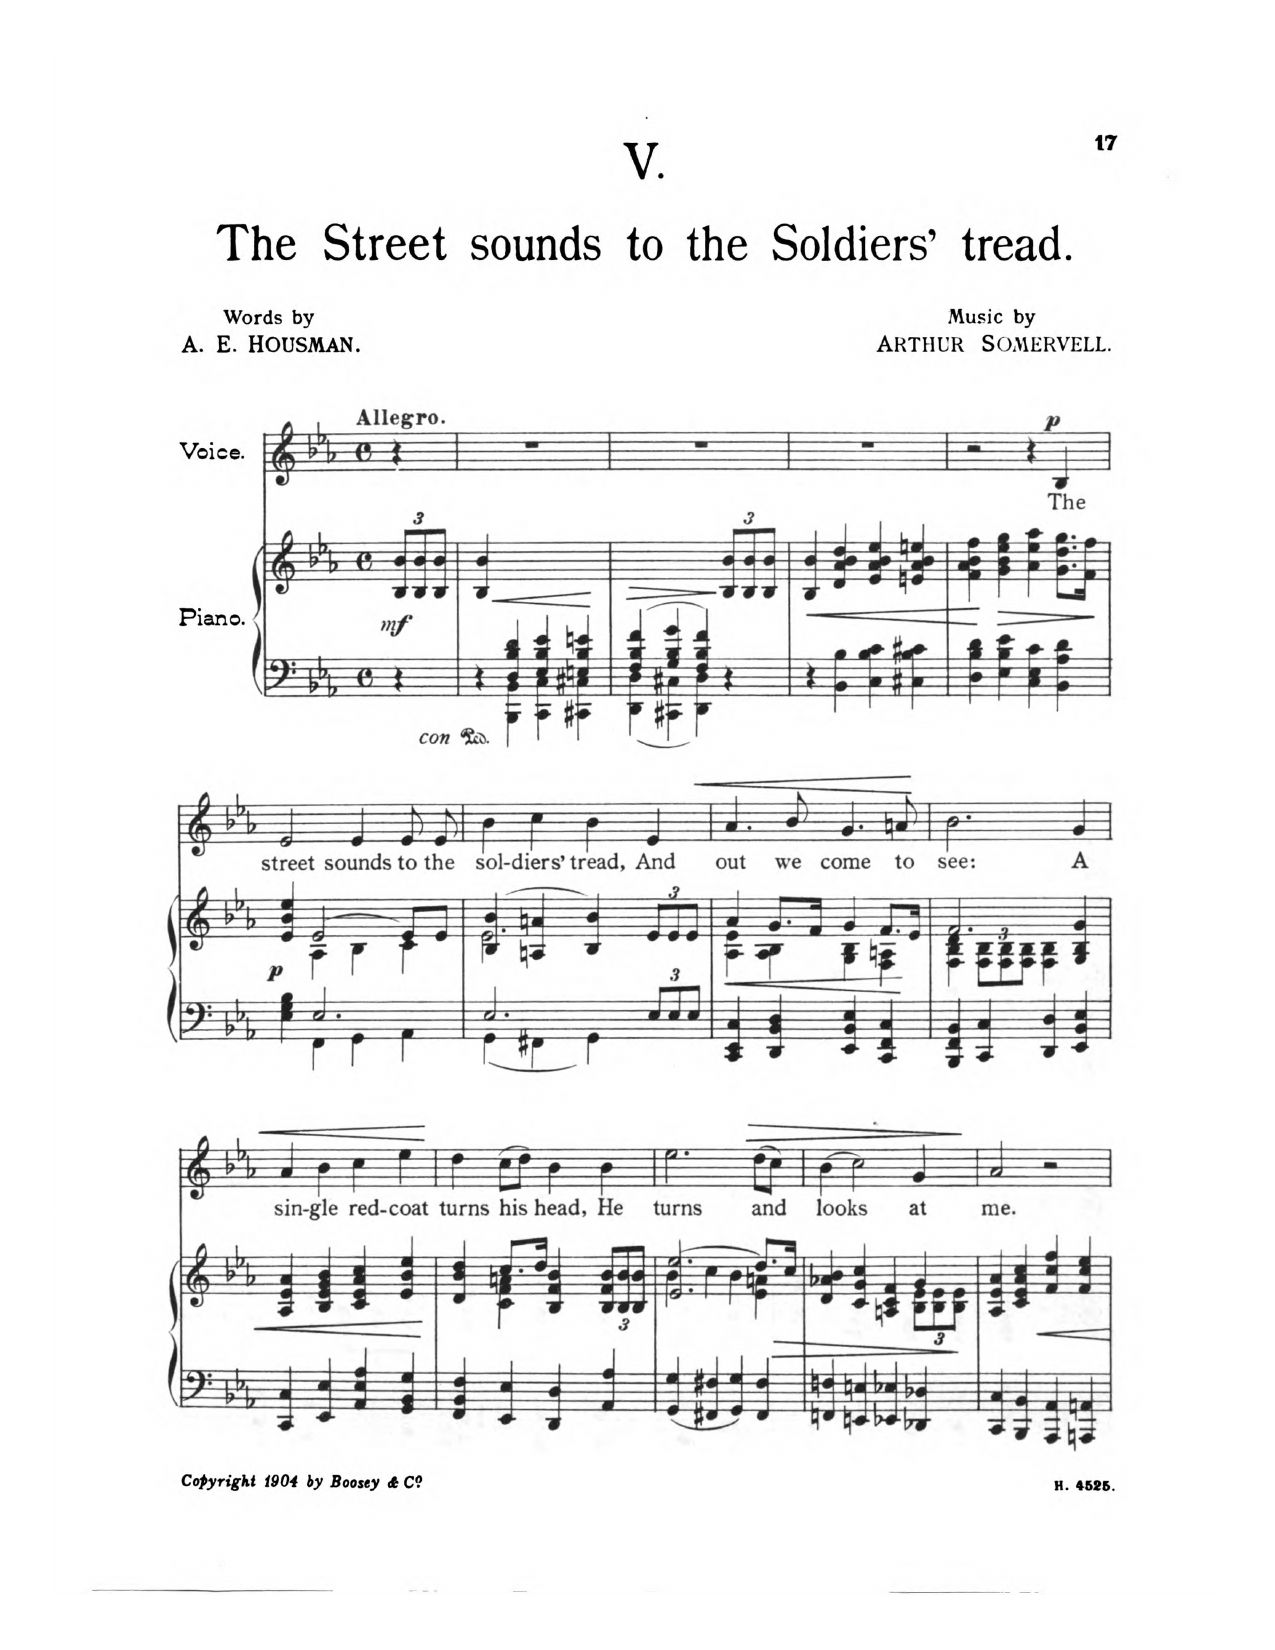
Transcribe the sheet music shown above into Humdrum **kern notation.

**kern	**kern	**dynam	**kern	**text	**dynam
*part2	*part2	*part2	*part1	*part1	*part1
*staff3	*staff2	*staff2/3	*staff1	*staff1	*staff1
*I"Piano	*	*	*I"Voice	*	*
*I'Pno	*	*	*	*	*
*clefF4	*clefG2	*	*clefG2	*	*
*k[b-e-a-]	*k[b-e-a-]	*	*k[b-e-a-]	*	*
*M4/4	*M4/4	*	*M4/4	*	*
*met(c)	*met(c)	*	*met(c)	*	*
*	*Xbrackettup	*	*	*	*
=	=	=	=	=	=
!	!	!	!LO:TX:a:B:t=Allegro	!	!
!	!	!LO:DY:b	!	!	!
4r	12B-/ 12b-/L	mf	4r	.	.
.	12B-/ 12b-/	.	.	.	.
.	12B-/ 12b-/J	.	.	.	.
=1	=1	=1	=1	=1	=1
*^	*	*	*	*	*
4ryy	4r	4B-/ 4b-/	.	1r	.	.
4D/ 4B-/ 4d/	4BBB-\ 4BB-\	2.ryy	.	.	.	.
4E-/ 4B-/ 4e-/	4CC\ 4C\	.	.	.	.	.
4En/ 4B-/ 4en/	4CC#X\ 4C#X\	.	.	.	.	.
=2	=2	=2	=2	=2	=2	=2
4F/ 4B-/ 4f/	4DD\ 4D\	2.ryy	.	1r	.	.
4G/ 4B-/ 4g/	4CC#X\ 4C#X\	.	.	.	.	.
4F/ 4B-/ 4f/	4DD\ 4D\	.	.	.	.	.
4ryy	4r	12B-/ 12b-/L	.	.	.	.
.	.	12B-/ 12b-/	.	.	.	.
.	.	12B-/ 12b-/J	.	.	.	.
*v	*v	*	*	*	*	*
=3	=3	=3	=3	=3	=3
!	!	!LO:HP:b	!	!	!
4r	4B-/ 4b-/	<	1r	.	.
4BB-\ 4B-\	4d/ 4a-/ 4b-/ 4dd/	.	.	.	.
4C\ 4B-\ 4c\	4e-/ 4a-/ 4b-/ 4ee-/	.	.	.	.
4C#X\ 4B-\ 4c#X\	4en/ 4a-/ 4b-/ 4een/	.	.	.	.
=4	=4	=4	=4	=4	=4
4D\ 4B-\ 4d\	4f\ 4a-\ 4b-\ 4ff\	.	2r	.	.
!	!	!LO:HP:n=1:b	!	!	!
4E-\ 4B-\ 4e-\	4g\ 4b-\ 4ee-\ 4gg\	[ >	.	.	.
4C\ 4E-\ 4c\	4a-\ 4ee-\ 4aa-\	.	4r	.	.
!	!	!	!	!	!LO:DY:a
4BB-\ 4A-\ 4d\	8.g\ 8.dd\ 8.gg\L	.	4B-/	The	p
.	16f\ 16ff\Jk	.	.	.	.
.	.	]	.	.	.
=5	=5	=5	=5	=5	=5
*^	*^	*	*	*	*
!	!	!	!	!LO:DY:b	!	!	!
4E-\ 4G\ 4B-\	4ryy	4e-/ 4b-/ 4ee-/	4ryy	p	2e-/	street	.
2.E-/	4FF\	[2e-/	4A-\	.	.	.	.
.	4GG\	.	4B-\	.	4e-/	sounds	.
.	4AA-\	8e-/L]	4c\	.	8e-/	to	.
.	.	8e-/J	.	.	8e-/	the	.
=6	=6	=6	=6	=6	=6	=6	=6
2.E-/	4GG\	(4B-/ 4b-/	2.e-\	.	4b-\	sol-	.
.	4FF#X\	4An/ 4an/	.	.	4cc\	-diers’	.
.	4GG\	4B-/ 4b-/)	.	.	4b-\	tread,	.
*Xbrackettup	*	*	*	*	*	*	*
!	!	!	!	!	!	!	!LO:HP:b
12E-/L	4ryy	12e-/L	4ryy	.	4e-/	And	<
12E-/	.	12e-/	.	.	.	.	.
12E-/J	.	12e-/J	.	.	.	.	.
*v	*v	*	*	*	*	*	*
=7	=7	=7	=7	=7	=7	=7
!	!	!	!LO:HP:b	!	!	!
4CC/ 4EE-/ 4C/	4a-/	4A-\ 4e-\	<	4.a-/	out	.
4DD/ 4BB-/ 4D/	8.g/L	4A-\ 4B-\	.	.	.	.
.	.	.	.	8b-/	we	.
.	16f/Jk	.	.	.	.	.
4EE-/ 4BB-/ 4E-/	4g/	4G\ 4B-\	.	4.g/	come	.
4CC/ 4FF/ 4C/	8.f/L	4F\ 4An\	.	.	.	.
.	.	.	.	8an/	to	.
.	16e-/Jk	.	.	.	.	.
*	*v	*v	*	*	*	*
.	.	[	.	.	[
=8	=8	=8	=8	=8	=8
*	*^	*	*	*	*
4BBB-/ 4FF/ 4BB-/	2.f/	4F\ 4B-\ 4d\	.	2.b-\	see:	.
*	*	*brackettup	*	*	*	*
4CC/ 4C/	.	12F\ 12B-\L	.	.	.	.
.	.	12F\ 12B-\	.	.	.	.
.	.	12F\ 12B-\J	.	.	.	.
4DD/ 4D/	.	4F\ 4B-\	.	.	.	.
4EE-/ 4BB-/ 4E-/	4G/ 4B-/ 4g/	4ryy	.	4g/	A	.
=9	=9	=9	=9	=9	=9	=9
!	!	!	!LO:HP:b	!	!	!LO:HP:b
*	*v	*v	*	*	*	*
4CC/ 4C/	4A-/ 4e-/ 4a-/	<	4a-/	sin-	<
4EE-/ 4E-/	4B-/ 4e-/ 4g/ 4b-/	.	4b-\	-gle	.
4AA-/ 4E-/ 4A-/	4c/ 4e-/ 4a-/ 4cc/	.	4cc\	red-	.
4GG/ 4BB-/ 4G/	4e-/ 4b-/ 4ee-/	.	4ee-\	-coat	.
.	.	[	.	.	[
=10	=10	=10	=10	=10	=10
*	*^	*	*	*	*
4FF/ 4BB-/ 4F/	4d/ 4b-/ 4dd/	4ryy	.	4dd\	turns	.
4EE-/ 4E-/	8.cc/L	4c\ 4f\ 4an\	.	(8cc\L	his	.
.	.	.	.	8dd\J)	.	.
.	16dd/Jk	.	.	.	.	.
4DD/ 4D/	4B-/ 4f/ 4b-/	2ryy	.	4b-\	head,	.
4AA-/ 4A-/	12B-/ 12f/ 12b-/L	.	.	4b-\	He	.
.	12B-/ 12b-/	.	.	.	.	.
.	12B-/ 12b-/J	.	.	.	.	.
=11	=11	=11	=11	=11	=11	=11
4GG/ 4G/	(2.e-/ 2.ee-/	4b-\	.	2.ee-\	turns	.
4FF#X/ 4F#X/	.	4cc\	.	.	.	.
4GG/ 4G/	.	4b-\	.	.	.	.
!	!	!	!LO:HP:b	!	!	!LO:HP:b
4FF#/ 4F#/	8.dd/L)	4e-\ 4an\	>	(8dd\L	and	>
.	.	.	.	8cc\J)	.	.
.	16cc/Jk	.	.	.	.	.
=12	=12	=12	=12	=12	=12	=12
4FFn/ 4Fn/	4d/ 4a-X/ 4b-/	2.ryy	.	(4b-\	looks	.
4EEn/ 4En/	4c/ 4g/ 4cc/	.	.	2cc\)	.	.
4EE-X/ 4E-X/	4An/ 4c/ 4f/	.	.	.	.	.
*	*	*Xbrackettup	*	*	*	*
4DD-X/ 4D-X/	4g/	12B-\ 12e-\L	.	4g/	at	.
.	.	12B-\ 12e-\	.	.	.	.
.	.	12B-\ 12e-\J	.	.	.	.
*	*v	*v	*	*	*	*
.	.	]	.	.	]
=13	=13	=13	=13	=13	=13
4CC/ 4C/	4A-/ 4e-/ 4a-/	.	2a-/	me.	.
4BBB-/ 4BB-/	4c/ 4e-/ 4a-/ 4cc/	.	.	.	.
!	!	!LO:HP:b	!	!	!
4AAA-/ 4AA-/	4f/ 4cc/ 4ff/	<	2r	.	.
4AAAn/ 4AAn/	4f/ 4cc/ 4ee-/	.	.	.	.
.	.	[	.	.	.
=	=	=	=	=	=
*-	*-	*-	*-	*-	*-
